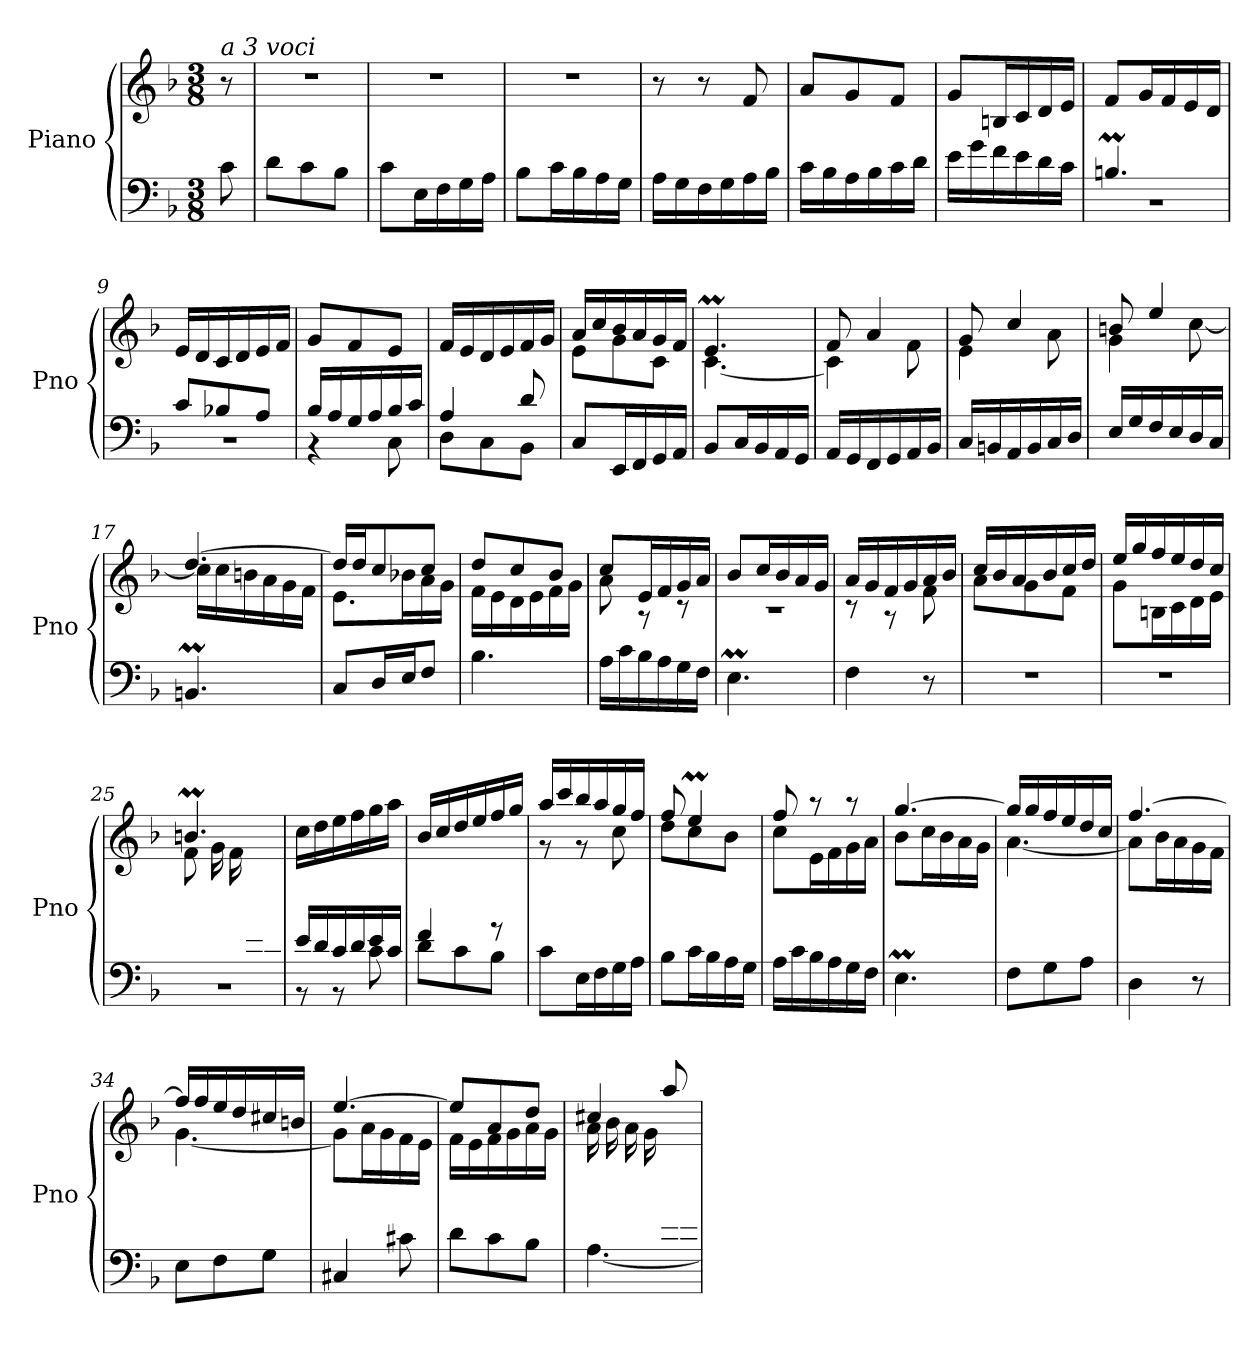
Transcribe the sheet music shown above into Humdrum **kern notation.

**kern	**kern
*part1	*part1
*staff2	*staff1
*I"Piano	*
*I'Pno	*
*clefF4	*clefG2
*k[b-]	*k[b-]
*M3/8	*M3/8
=1	=1
!	!LO:TX:a:i:t=a 3 voci
8c\	8r
=2	=2
8d\L	4.r
8c\	.
8B-\J	.
=3	=3
8c\L	4.r
16E\L	.
16F\	.
16G\	.
16A\JJ	.
=4	=4
8B-\L	4.r
16c\L	.
16B-\	.
16A\	.
16G\JJ	.
=5	=5
16A\LL	8r
16G\	.
16F\	8r
16G\	.
16A\	8f/
16B-\JJ	.
=6	=6
16c\LL	8a/L
16B-\	.
16A\	8g/
16B-\	.
16c\	8f/J
16d\JJ	.
=7	=7
16e\LL	8g/L
16g\	.
16f\	16Bn/L
16e\	16c/
16d\	16d/
16c\JJ	16e/JJ
!!LO:LB:g=z
=8	=8
*^	*
4.Bnm/	4.r	8f/L
.	.	16g/L
.	.	16f/
.	.	16e/
.	.	16d/JJ
=9	=9	=9
8c/L	4.r	16e/LL
.	.	16d/
8B-X/	.	16c/
.	.	16d/
8A/J	.	16e/
.	.	16f/JJ
=10	=10	=10
16B-/LL	4r	8g/L
16A/	.	.
16G/	.	8f/
16A/	.	.
16B-/	8C\	8e/J
16c/JJ	.	.
=11	=11	=11
4A/	8D\L	16f/LL
.	.	16e/
.	8C\	16d/
.	.	16e/
8d/	8BB-\J	16f/
.	.	16g/JJ
*v	*v	*
=12	=12
*	*^
8C/L	16a/LL	8e\L
.	16cc/	.
16EE/L	16b-/	8g\
16FF/	16a/	.
16GG/	16g/	8c\J
16AA/JJ	16f/JJ	.
=13	=13	=13
8BB-/L	4.em/	[4.c\
16C/L	.	.
16BB-/	.	.
16AA/	.	.
16GG/JJ	.	.
!!LO:LB:g=z	!!
=14	=14	=14
16AA/LL	8f/	4c\]
16GG/	.	.
16FF/	4a/	.
16GG/	.	.
16AA/	.	8f\
16BB-/JJ	.	.
=15	=15	=15
16C/LL	8g/	4e\
16BBn/	.	.
16AA/	4cc/	.
16BB/	.	.
16C/	.	8a\
16D/JJ	.	.
=16	=16	=16
16E/LL	8bn/	4g\
16G/	.	.
16F/	4ee/	.
16E/	.	.
16D/	.	[8cc\
16C/JJ	.	.
=17	=17	=17
4.BBnm/	[4.dd/	16cc\LL]
.	.	16cc\
.	.	16bn\
.	.	16a\
.	.	16g\
.	.	16f\JJ
=18	=18	=18
8C/L	16dd/LL]	8.e\L
.	16dd/J	.
16D/L	8cc/	.
16E/J	.	16b-X\L
8F/J	8cc/J	16a\
.	.	16g\JJ
=19	=19	=19
4.B-\	8dd/L	16f\LL
.	.	16e\
.	8cc/	16d\
.	.	16e\
.	8b-/J	16f\
.	.	16g\JJ
!!LO:LB:g=z	!!
=20	=20	=20
16A\LL	8cc/L	8a\
16c\	.	.
16B-\	16e/L	8r
16A\	16f/	.
16G\	16g/	8r
16F\JJ	16a/JJ	.
=21	=21	=21
4.Em\	8b-/L	4.r
.	16cc/L	.
.	16b-/	.
.	16a/	.
.	16g/JJ	.
=22	=22	=22
4F\	16a/LL	8r
.	16g/	.
.	16f/	8r
.	16g/	.
8r	16a/	8f\
.	16b-/JJ	.
=23	=23	=23
4.r	16cc/LL	8a\L
.	16b-/	.
.	16a/	8g\
.	16b-/	.
.	16cc/	8f\J
.	16dd/JJ	.
=24	=24	=24
4.r	16ee/LL	8g\L
.	16gg/	.
.	16ff/	16Bn\L
.	16ee/	16c\
.	16dd/	16d\
.	16cc/JJ	16e\JJ
=25	=25	=25
*^	*	*
4ryy	4.r	4.bnm/	8f\L
.	.	.	16g\L
.	.	.	16f\
16e/	.	.	8ryy
16d/JJ	.	.	.
*	*	*v	*v
!!LO:PB:g=z
=26	=26	=26
16e/LL	8r	16cc\LL
16d/	.	16dd\
16c/	8r	16ee\
16d/	.	16ff\
16e/	8c\	16gg\
16c/JJ	.	16aa\JJ
=27	=27	=27
4f/	8d\L	16b-/LL
.	.	16cc/
.	8c\	16dd/
.	.	16ee/
8r	8B-\J	16ff/
.	.	16gg/JJ
*v	*v	*
=28	=28
*	*^
8c\L	16aa/LL	8r
.	16ccc/	.
16E\L	16bb-/	8r
16F\	16aa/	.
16G\	16gg/	8cc\
16A\JJ	16ff/JJ	.
=29	=29	=29
8B-\L	8ff/	8dd\L
16c\L	4eem/	8cc\
16B-\	.	.
16A\	.	8b-\J
16G\JJ	.	.
=30	=30	=30
16A\LL	8ff/	8cc\L
16c\	.	.
16B-\	8r	16e\L
16A\	.	16f\
16G\	8r	16g\
16F\JJ	.	16a\JJ
=31	=31	=31
4.Em\	[4.gg/	8b-\L
.	.	16cc\L
.	.	16b-\
.	.	16a\
.	.	16g\JJ
!!LO:LB:g=z	!!
=32	=32	=32
8F\L	16gg/LL]	[4.a\
.	16gg/	.
8G\	16ff/	.
.	16ee/	.
8A\J	16dd/	.
.	16cc/JJ	.
=33	=33	=33
4D\	[4.ff/	8a\L]
.	.	16b-\L
.	.	16a\
8r	.	16g\
.	.	16f\JJ
=34	=34	=34
8E\L	16ff/LL]	[4.g\
.	16ff/	.
8F\	16ee/	.
.	16dd/	.
8G\J	16cc#X/	.
.	16bn/JJ	.
=35	=35	=35
4C#X/	[4.ee/	8g\L]
.	.	16a\L
.	.	16g\
8c#X\	.	16f\
.	.	16e\JJ
=36	=36	=36
8d\L	8ee/L]	16f\LL
.	.	16e\
8c\	8a/	16f\
.	.	16g\
8B-\J	8dd/J	16a\
.	.	16g\JJ
=37	=37	=37
*^	*	*
4ryy	[4.A\	4cc#X/	16a\LL
.	.	.	16b-\
.	.	.	16a\
.	.	.	16g\
16f/	.	8aa/	8ryy
16e/JJ	.	.	.
*v	*v	*	*
*	*v	*v
=	=
*-	*-
